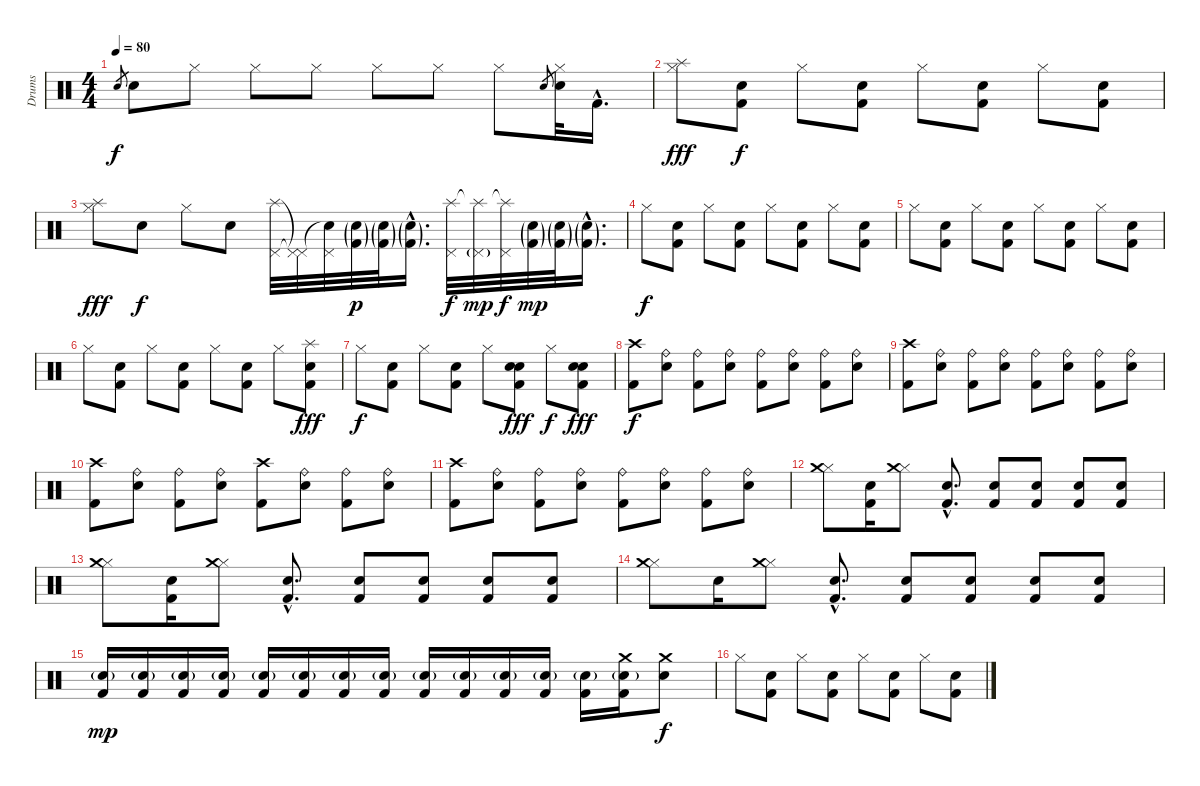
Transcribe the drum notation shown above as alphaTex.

\track ("Drums" "Drums") {instrument percussion}
\staff {score}
\articulation defaults
\ts (4 4)
\tempo 80
\clef neutral
\ks c "Electric Snare (hit)".8{gr dy f} "Electric Snare (hit)".8 "Hi-Hat (closed)".8 "Hi-Hat (closed)".8 "Hi-Hat (closed)".8 "Hi-Hat (closed)".8 "Hi-Hat (closed)".8 "Hi-Hat (closed)".8 "Electric Snare (hit)".8{gr}
("Hi-Hat (closed)" "Electric Snare (hit)").32 "Kick (hit) 2"{hac}.16{d} |
("Hi-Hat (closed)" "Splash (hit)").8{dy fff} ("Electric Snare (hit)" "Kick (hit) 2").8{dy f} "Hi-Hat (closed)".8 ("Electric Snare (hit)" "Kick (hit) 2").8 "Hi-Hat (closed)".8 ("Electric Snare (hit)" "Kick (hit) 2").8 "Hi-Hat (closed)".8 ("Electric Snare (hit)" "Kick (hit) 2").8 |
("Hi-Hat (closed)" "Splash (hit)").8{dy fff} "Electric Snare (hit)".8{dy f} "Hi-Hat (closed)".8 "Electric Snare (hit)".8 ("Splash (hit)" "Pedal Hi-Hat (hit)").32 ("Pedal Hi-Hat (hit)"{t} "Pedal Hi-Hat (hit)"{t}).32 ("Snare (hit)"{t} "Pedal Hi-Hat (hit)").32 ("Electric Snare (hit)"{g} "Kick (hit) 2"{g}).32{dy p} ("Electric Snare (hit)"{g} "Kick (hit) 2"{g}).32 ("Electric Snare (hit)"{g hac} "Kick (hit) 2"{g hac}).16{d} ("Splash (hit)" "Pedal Hi-Hat (hit)").32{dy f} ("Splash (hit)"{t} "Pedal Hi-Hat (hit)"{g}).32{dy mp} ("Splash (hit)"{t} "Pedal Hi-Hat (hit)").32{dy f} ("Electric Snare (hit)"{g} "Kick (hit) 2"{g}).32{dy mp} ("Electric Snare (hit)"{g} "Kick (hit) 2"{g}).32 ("Electric Snare (hit)"{g hac} "Kick (hit) 2"{g hac}).16{d} |
"Hi-Hat (closed)".8{dy f} ("Electric Snare (hit)" "Kick (hit) 2").8 "Hi-Hat (closed)".8 ("Electric Snare (hit)" "Kick (hit) 2").8 "Hi-Hat (closed)".8 ("Electric Snare (hit)" "Kick (hit) 2").8 "Hi-Hat (closed)".8 ("Electric Snare (hit)" "Kick (hit) 2").8 |
"Hi-Hat (closed)".8 ("Electric Snare (hit)" "Kick (hit) 2").8 "Hi-Hat (closed)".8 ("Electric Snare (hit)" "Kick (hit) 2").8 "Hi-Hat (closed)".8 ("Electric Snare (hit)" "Kick (hit) 2").8 "Hi-Hat (closed)".8 ("Electric Snare (hit)" "Kick (hit) 2").8 |
"Hi-Hat (closed)".8 ("Electric Snare (hit)" "Kick (hit) 2").8 "Hi-Hat (closed)".8 ("Electric Snare (hit)" "Kick (hit) 2").8 "Hi-Hat (closed)".8 ("Electric Snare (hit)" "Kick (hit) 2").8 "Hi-Hat (closed)".8 ("Electric Snare (hit)" "Kick (hit) 2" "Splash (hit)").8{dy fff} |
"Hi-Hat (closed)".8{dy f} ("Electric Snare (hit)" "Kick (hit) 2").8 "Hi-Hat (closed)".8 ("Electric Snare (hit)" "Kick (hit) 2").8 "Hi-Hat (closed)".8 ("Electric Snare (hit)" "Kick (hit) 2" "Electric Snare (hit)").8{dy fff} "Hi-Hat (closed)".8{dy f} ("Electric Snare (hit)" "Kick (hit) 2" "Electric Snare (hit)").8{dy fff} |
("Crash high (hit)" "Kick (hit) 2").8{dy f} ("Ride (bell)" "Electric Snare (hit)").8 ("Kick (hit) 2" "Ride (bell)").8 ("Ride (bell)" "Electric Snare (hit)").8 ("Ride (bell)" "Kick (hit) 2").8 ("Ride (bell)" "Electric Snare (hit)").8 ("Kick (hit) 2" "Ride (bell)").8 ("Ride (bell)" "Electric Snare (hit)").8 |
("Crash high (hit)" "Kick (hit) 2").8 ("Ride (bell)" "Electric Snare (hit)").8 ("Kick (hit) 2" "Ride (bell)").8 ("Ride (bell)" "Electric Snare (hit)").8 ("Ride (bell)" "Kick (hit) 2").8 ("Ride (bell)" "Electric Snare (hit)").8 ("Kick (hit) 2" "Ride (bell)").8 ("Ride (bell)" "Electric Snare (hit)").8 |
("Crash high (hit)" "Kick (hit) 2").8 ("Ride (bell)" "Electric Snare (hit)").8 ("Kick (hit) 2" "Ride (bell)").8 ("Ride (bell)" "Electric Snare (hit)").8 ("Crash high (hit)" "Kick (hit) 2").8 ("Ride (bell)" "Electric Snare (hit)").8 ("Kick (hit) 2" "Ride (bell)").8 ("Ride (bell)" "Electric Snare (hit)").8 |
("Crash high (hit)" "Kick (hit) 2").8 ("Ride (bell)" "Electric Snare (hit)").8 ("Kick (hit) 2" "Ride (bell)").8 ("Ride (bell)" "Electric Snare (hit)").8 ("Ride (bell)" "Kick (hit) 2").8 ("Ride (bell)" "Electric Snare (hit)").8 ("Kick (hit) 2" "Ride (bell)").8 ("Ride (bell)" "Electric Snare (hit)").8 |
("Hi-Hat (closed)" "Crash medium (hit)").8 ("Electric Snare (hit)" "Kick (hit) 2").16 ("Hi-Hat (closed)" "Crash medium (hit)").8 ("Electric Snare (hit)"{hac} "Kick (hit) 2"{hac}).8{d} ("Electric Snare (hit)" "Kick (hit) 2").8 ("Electric Snare (hit)" "Kick (hit) 2").8 ("Electric Snare (hit)" "Kick (hit) 2").8 ("Electric Snare (hit)" "Kick (hit) 2").8 |
("Hi-Hat (closed)" "Crash medium (hit)").8 ("Electric Snare (hit)" "Kick (hit) 2").16 ("Hi-Hat (closed)" "Crash medium (hit)").8 ("Electric Snare (hit)"{hac} "Kick (hit) 2"{hac}).8{d} ("Electric Snare (hit)" "Kick (hit) 2").8 ("Electric Snare (hit)" "Kick (hit) 2").8 ("Electric Snare (hit)" "Kick (hit) 2").8 ("Electric Snare (hit)" "Kick (hit) 2").8 |
("Hi-Hat (closed)" "Crash medium (hit)").8 "Electric Snare (hit)".16 ("Hi-Hat (closed)" "Crash medium (hit)").8 ("Electric Snare (hit)"{hac} "Kick (hit) 2"{hac}).8{d} ("Electric Snare (hit)" "Kick (hit) 2").8 ("Electric Snare (hit)" "Kick (hit) 2").8 ("Electric Snare (hit)" "Kick (hit) 2").8 ("Electric Snare (hit)" "Kick (hit) 2").8 |
("Kick (hit) 2" "Electric Snare (hit)"{g}).16{dy mp} ("Kick (hit) 2" "Electric Snare (hit)"{g}).16 ("Kick (hit) 2" "Electric Snare (hit)"{g}).16 ("Kick (hit) 2" "Electric Snare (hit)"{g}).16 ("Kick (hit) 2" "Electric Snare (hit)"{g}).16 ("Kick (hit) 2" "Electric Snare (hit)"{g}).16 ("Kick (hit) 2" "Electric Snare (hit)"{g}).16 ("Kick (hit) 2" "Electric Snare (hit)"{g}).16 ("Kick (hit) 2" "Electric Snare (hit)"{g}).16 ("Kick (hit) 2" "Electric Snare (hit)"{g}).16 ("Kick (hit) 2" "Electric Snare (hit)"{g}).16 ("Kick (hit) 2" "Electric Snare (hit)"{g}).16 ("Kick (hit) 2" "Electric Snare (hit)"{g}).16 ("Kick (hit) 2" "Electric Snare (hit)"{g} "Crash medium (hit)").16 ("Crash medium (hit)" "Electric Snare (hit)").8{dy f} |
"Hi-Hat (closed)".8 ("Electric Snare (hit)" "Kick (hit) 2").8 "Hi-Hat (closed)".8 ("Electric Snare (hit)" "Kick (hit) 2").8 "Hi-Hat (closed)".8 ("Electric Snare (hit)" "Kick (hit) 2").8 "Hi-Hat (closed)".8 ("Electric Snare (hit)" "Kick (hit) 2").8
